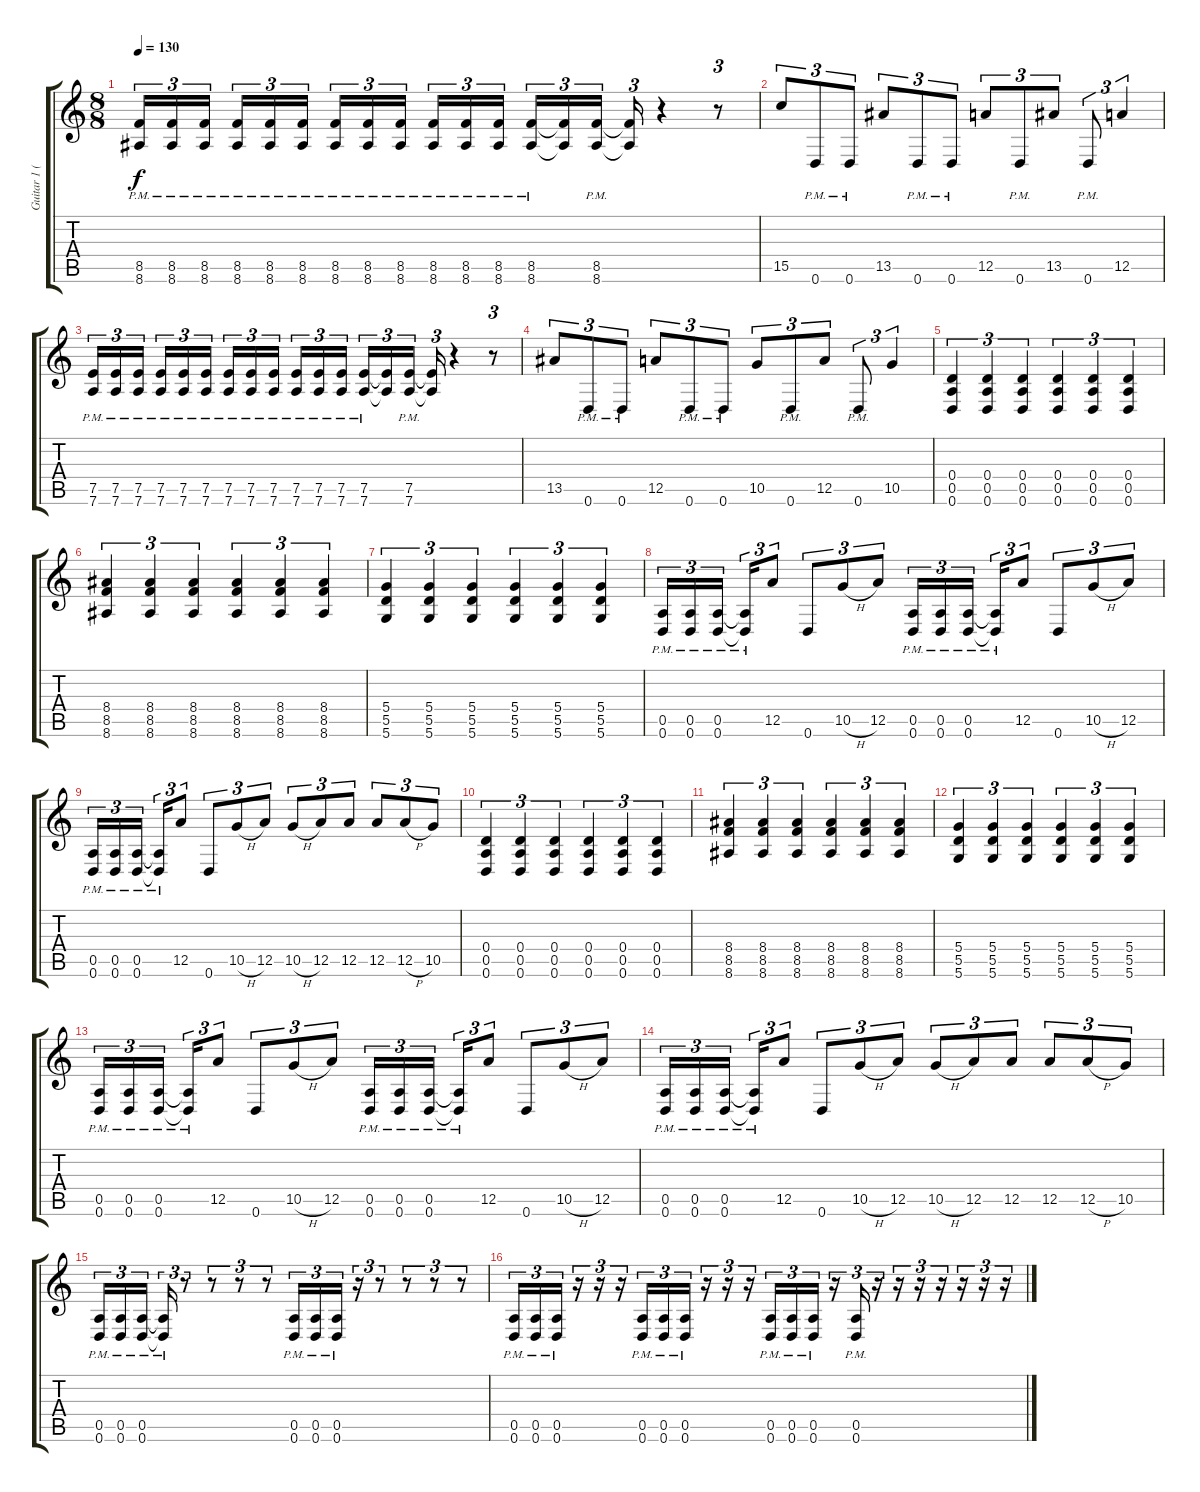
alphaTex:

\track ("Guitar 1 (right speaker)" "Guitar 1 (") {instrument distortionguitar}
\staff {score tabs}
\tuning (E4 B3 G3 D3 A2 D2) {hide}
\ts (8 8)
\tempo 130
\clef g2
\ks c
(8.5{pm} 8.6{pm}).16{tu (3 2) dy f} (8.5{pm} 8.6{pm}).16{tu (3 2)} (8.5{pm} 8.6{pm}).16{tu (3 2)} (8.5{pm} 8.6{pm}).16{tu (3 2)} (8.5{pm} 8.6{pm}).16{tu (3 2)} (8.5{pm} 8.6{pm}).16{tu (3 2)} (8.5{pm} 8.6{pm}).16{tu (3 2)} (8.5{pm} 8.6{pm}).16{tu (3 2)} (8.5{pm} 8.6{pm}).16{tu (3 2)} (8.5{pm} 8.6{pm}).16{tu (3 2)} (8.5{pm} 8.6{pm}).16{tu (3 2)} (8.5{pm} 8.6{pm}).16{tu (3 2)} (8.5{pm} 8.6{pm}).16{tu (3 2)} (8.5{t} 8.6{t}).16{tu (3 2)} (8.5{pm} 8.6{pm}).16{tu (3 2)} (8.5{t} 8.6{t}).16{tu (3 2)} r.4 r.8{tu (3 2)} |
15.5.8{tu (3 2)} 0.6{pm}.8{tu (3 2)} 0.6{pm}.8{tu (3 2)} 13.5.8{tu (3 2)} 0.6{pm}.8{tu (3 2)} 0.6{pm}.8{tu (3 2)} 12.5.8{tu (3 2)} 0.6{pm}.8{tu (3 2)} 13.5.8{tu (3 2)} 0.6{pm}.8{tu (3 2)} 12.5.4{tu (3 2)} |
(7.5{pm} 7.6{pm}).16{tu (3 2)} (7.5{pm} 7.6{pm}).16{tu (3 2)} (7.5{pm} 7.6{pm}).16{tu (3 2)} (7.5{pm} 7.6{pm}).16{tu (3 2)} (7.5{pm} 7.6{pm}).16{tu (3 2)} (7.5{pm} 7.6{pm}).16{tu (3 2)} (7.5{pm} 7.6{pm}).16{tu (3 2)} (7.5{pm} 7.6{pm}).16{tu (3 2)} (7.5{pm} 7.6{pm}).16{tu (3 2)} (7.5{pm} 7.6{pm}).16{tu (3 2)} (7.5{pm} 7.6{pm}).16{tu (3 2)} (7.5{pm} 7.6{pm}).16{tu (3 2)} (7.5{pm} 7.6{pm}).16{tu (3 2)} (7.5{t} 7.6{t}).16{tu (3 2)} (7.5{pm} 7.6{pm}).16{tu (3 2)} (7.5{t} 7.6{t}).16{tu (3 2)} r.4 r.8{tu (3 2)} |
13.5.8{tu (3 2)} 0.6{pm}.8{tu (3 2)} 0.6{pm}.8{tu (3 2)} 12.5.8{tu (3 2)} 0.6{pm}.8{tu (3 2)} 0.6{pm}.8{tu (3 2)} 10.5.8{tu (3 2)} 0.6{pm}.8{tu (3 2)} 12.5.8{tu (3 2)} 0.6{pm}.8{tu (3 2)} 10.5.4{tu (3 2)} |
(0.4 0.5 0.6).4{tu (3 2)} (0.4 0.5 0.6).4{tu (3 2)} (0.4 0.5 0.6).4{tu (3 2)} (0.4 0.5 0.6).4{tu (3 2)} (0.4 0.5 0.6).4{tu (3 2)} (0.4 0.5 0.6).4{tu (3 2)} |
(8.4 8.5 8.6).4{tu (3 2)} (8.4 8.5 8.6).4{tu (3 2)} (8.4 8.5 8.6).4{tu (3 2)} (8.4 8.5 8.6).4{tu (3 2)} (8.4 8.5 8.6).4{tu (3 2)} (8.4 8.5 8.6).4{tu (3 2)} |
(5.4 5.5 5.6).4{tu (3 2)} (5.4 5.5 5.6).4{tu (3 2)} (5.4 5.5 5.6).4{tu (3 2)} (5.4 5.5 5.6).4{tu (3 2)} (5.4 5.5 5.6).4{tu (3 2)} (5.4 5.5 5.6).4{tu (3 2)} |
(0.5{pm} 0.6{pm}).16{tu (3 2)} (0.5{pm} 0.6{pm}).16{tu (3 2)} (0.5{pm} 0.6{pm}).16{tu (3 2)} (0.5{pm t} 0.6{pm t}).16{tu (3 2)} 12.5.8{tu (3 2)} 0.6.8{tu (3 2)} 10.5{h}.8{tu (3 2)} 12.5.8{tu (3 2)} (0.5{pm} 0.6{pm}).16{tu (3 2)} (0.5{pm} 0.6{pm}).16{tu (3 2)} (0.5{pm} 0.6{pm}).16{tu (3 2)} (0.5{pm t} 0.6{pm t}).16{tu (3 2)} 12.5.8{tu (3 2)} 0.6.8{tu (3 2)} 10.5{h}.8{tu (3 2)} 12.5.8{tu (3 2)} |
(0.5{pm} 0.6{pm}).16{tu (3 2)} (0.5{pm} 0.6{pm}).16{tu (3 2)} (0.5{pm} 0.6{pm}).16{tu (3 2)} (0.5{pm t} 0.6{pm t}).16{tu (3 2)} 12.5.8{tu (3 2)} 0.6.8{tu (3 2)} 10.5{h}.8{tu (3 2)} 12.5.8{tu (3 2)} 10.5{h}.8{tu (3 2)} 12.5.8{tu (3 2)} 12.5.8{tu (3 2)} 12.5.8{tu (3 2)} 12.5{h}.8{tu (3 2)} 10.5.8{tu (3 2)} |
(0.4 0.5 0.6).4{tu (3 2)} (0.4 0.5 0.6).4{tu (3 2)} (0.4 0.5 0.6).4{tu (3 2)} (0.4 0.5 0.6).4{tu (3 2)} (0.4 0.5 0.6).4{tu (3 2)} (0.4 0.5 0.6).4{tu (3 2)} |
(8.4 8.5 8.6).4{tu (3 2)} (8.4 8.5 8.6).4{tu (3 2)} (8.4 8.5 8.6).4{tu (3 2)} (8.4 8.5 8.6).4{tu (3 2)} (8.4 8.5 8.6).4{tu (3 2)} (8.4 8.5 8.6).4{tu (3 2)} |
(5.4 5.5 5.6).4{tu (3 2)} (5.4 5.5 5.6).4{tu (3 2)} (5.4 5.5 5.6).4{tu (3 2)} (5.4 5.5 5.6).4{tu (3 2)} (5.4 5.5 5.6).4{tu (3 2)} (5.4 5.5 5.6).4{tu (3 2)} |
(0.5{pm} 0.6{pm}).16{tu (3 2)} (0.5{pm} 0.6{pm}).16{tu (3 2)} (0.5{pm} 0.6{pm}).16{tu (3 2)} (0.5{pm t} 0.6{pm t}).16{tu (3 2)} 12.5.8{tu (3 2)} 0.6.8{tu (3 2)} 10.5{h}.8{tu (3 2)} 12.5.8{tu (3 2)} (0.5{pm} 0.6{pm}).16{tu (3 2)} (0.5{pm} 0.6{pm}).16{tu (3 2)} (0.5{pm} 0.6{pm}).16{tu (3 2)} (0.5{pm t} 0.6{pm t}).16{tu (3 2)} 12.5.8{tu (3 2)} 0.6.8{tu (3 2)} 10.5{h}.8{tu (3 2)} 12.5.8{tu (3 2)} |
(0.5{pm} 0.6{pm}).16{tu (3 2)} (0.5{pm} 0.6{pm}).16{tu (3 2)} (0.5{pm} 0.6{pm}).16{tu (3 2)} (0.5{pm t} 0.6{pm t}).16{tu (3 2)} 12.5.8{tu (3 2)} 0.6.8{tu (3 2)} 10.5{h}.8{tu (3 2)} 12.5.8{tu (3 2)} 10.5{h}.8{tu (3 2)} 12.5.8{tu (3 2)} 12.5.8{tu (3 2)} 12.5.8{tu (3 2)} 12.5{h}.8{tu (3 2)} 10.5.8{tu (3 2)} |
(0.5{pm} 0.6{pm}).16{tu (3 2)} (0.5{pm} 0.6{pm}).16{tu (3 2)} (0.5{pm} 0.6{pm}).16{tu (3 2)} (0.5{pm t} 0.6{pm t}).16{tu (3 2)} r.8{tu (3 2)} r.8{tu (3 2)} r.8{tu (3 2)} r.8{tu (3 2)} (0.5{pm} 0.6{pm}).16{tu (3 2)} (0.5{pm} 0.6{pm}).16{tu (3 2)} (0.5{pm} 0.6{pm}).16{tu (3 2)} r.16{tu (3 2)} r.8{tu (3 2)} r.8{tu (3 2)} r.8{tu (3 2)} r.8{tu (3 2)} |
(0.5{pm} 0.6{pm}).16{tu (3 2)} (0.5{pm} 0.6{pm}).16{tu (3 2)} (0.5{pm} 0.6{pm}).16{tu (3 2)} r.16{tu (3 2)} r.16{tu (3 2)} r.16{tu (3 2)} (0.5{pm} 0.6{pm}).16{tu (3 2)} (0.5{pm} 0.6{pm}).16{tu (3 2)} (0.5{pm} 0.6{pm}).16{tu (3 2)} r.16{tu (3 2)} r.16{tu (3 2)} r.16{tu (3 2)} (0.5{pm} 0.6{pm}).16{tu (3 2)} (0.5{pm} 0.6{pm}).16{tu (3 2)} (0.5{pm} 0.6{pm}).16{tu (3 2)} r.16{tu (3 2)} (0.5{pm} 0.6{pm}).16{tu (3 2)} r.16{tu (3 2)} r.16{tu (3 2)} r.16{tu (3 2)} r.16{tu (3 2)} r.16{tu (3 2)} r.16{tu (3 2)} r.16{tu (3 2)}
